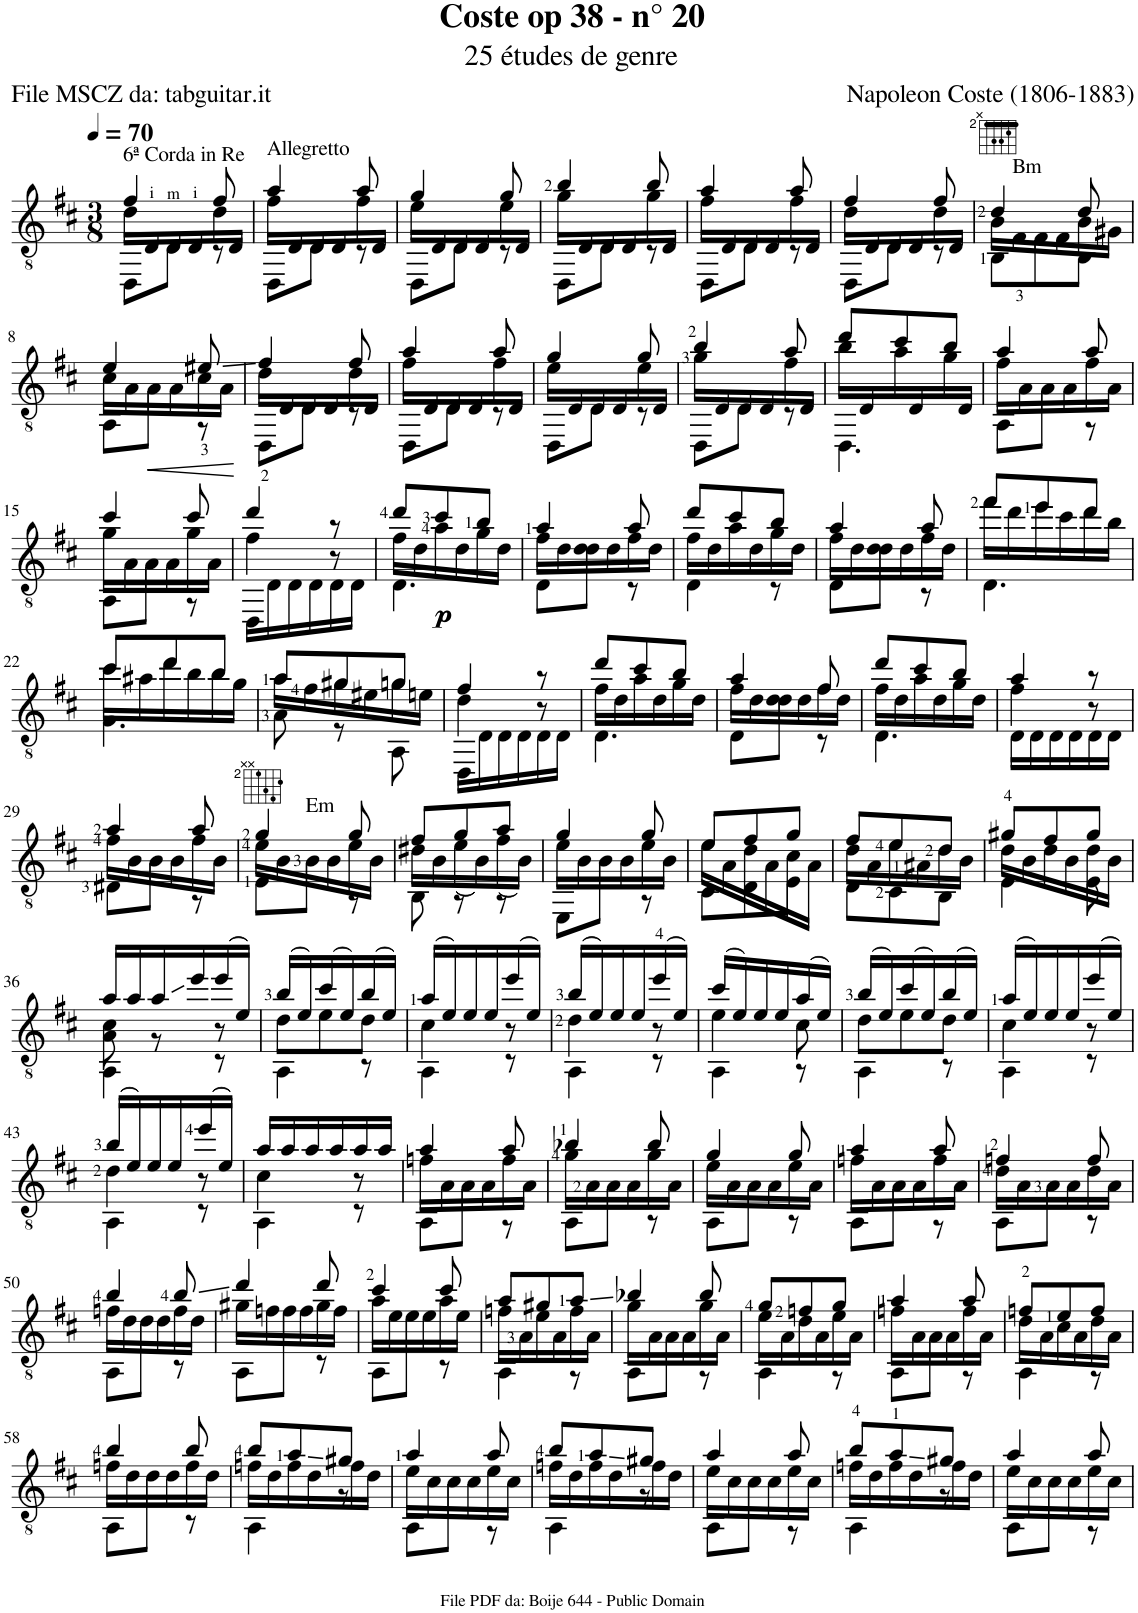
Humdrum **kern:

**kern	**dynam
*part1	*part1
*staff1	*staff1
*I"Guitar	*
*I'Guit.	*
*clefGv2	*
*k[f#c#]	*
*M3/8	*
*MM70	*
=1	=1
*^	*
*	*^	*
!LO:TX:a:t=6ª Corda in Re	!	!	!
4f#/	16d\LL	8DD\L	.
.	16D/	.	.
.	16D/	8D\J	.
.	16D/	.	.
8f#/	16d\	8r	.
.	16D/JJ	.	.
=2	=2	=2	=2
!LO:TX:a:t=Allegretto	!	!	!
4a/	16f#\LL	8DD\L	.
.	16D/	.	.
.	16D/	8D\J	.
.	16D/	.	.
8a/	16f#\	8r	.
.	16D/JJ	.	.
=3	=3	=3	=3
4g/	16e\LL	8DD\L	.
.	16D/	.	.
.	16D/	8D\J	.
.	16D/	.	.
8g/	16e\	8r	.
.	16D/JJ	.	.
=4	=4	=4	=4
4b/	16g\LL	8DD\L	.
.	16D/	.	.
.	16D/	8D\J	.
.	16D/	.	.
8b/	16g\	8r	.
.	16D/JJ	.	.
=5	=5	=5	=5
4a/	16f#\LL	8DD\L	.
.	16D/	.	.
.	16D/	8D\J	.
.	16D/	.	.
8a/	16f#\	8r	.
.	16D/JJ	.	.
=6	=6	=6	=6
4f#/	16d\LL	8DD\L	.
.	16D/	.	.
.	16D/	8D\J	.
.	16D/	.	.
8f#/	16d\	8r	.
.	16D/JJ	.	.
=7	=7	=7	=7
4d/	16B\LL	8BB\L	.
!	!LO:TX:a:t=Bm	!	!
.	16F#\	.	.
.	16F#\	8F#\	.
.	16F#\	.	.
8d/	16B\	8BB\J	.
.	16G#X\JJ	.	.
!!LO:LB:g=z	!!	!!
=8	=8	=8	=8
4e/	16c#\LL	8AA\L	.
.	16A\	.	.
.	16A\	8A\J	.
.	16A\	.	.
8e#X/	16c#\	8r	.
.	16A\JJ	.	.
=9	=9	=9	=9
4f#/	16d\LL	8DD\L	.
.	16D/	.	.
.	16D/	8D\J	.
.	16D/	.	.
8f#/	16d\	8r	.
.	16D/JJ	.	.
=10	=10	=10	=10
4a/	16f#\LL	8DD\L	.
.	16D/	.	.
.	16D/	8D\J	.
.	16D/	.	.
8a/	16f#\	8r	.
.	16D/JJ	.	.
=11	=11	=11	=11
4g/	16e\LL	8DD\L	.
.	16D/	.	.
.	16D/	8D\J	.
.	16D/	.	.
8g/	16e\	8r	.
.	16D/JJ	.	.
=12	=12	=12	=12
4b/	16g\LL	8DD\L	.
.	16D/	.	.
.	16D/	8D\J	.
.	16D/	.	.
8a/	16f#\	8r	.
.	16D/JJ	.	.
=13	=13	=13	=13
8dd/L	16b\LL	4.DD\	.
.	16D/	.	.
8cc#/	16a\	.	.
.	16D/	.	.
8b/J	16g\	.	.
.	16D/JJ	.	.
=14	=14	=14	=14
4a/	16f#\LL	8AA\L	.
.	16A\	.	.
.	16A\	8A\J	.
.	16A\	.	.
8a/	16f#\	8r	.
.	16A\JJ	.	.
!!LO:LB:g=z	!!	!!
=15	=15	=15	=15
4cc#/	16g\LL	8AA\L	.
.	16A\	.	.
.	16A\	8A\J	.
.	16A\	.	.
8cc#/	16g\	8r	.
.	16A\JJ	.	.
=16	=16	=16	=16
4dd/	4f#\	16DD\LL	.
.	.	16D\	.
.	.	16D\	.
.	.	16D\	.
8r	8r	16D\	.
.	.	16D\JJ	.
=17	=17	=17	=17
8dd/L	16f#\LL	4.D\	.
.	16d\	.	.
!	!	!	!LO:DY:b
!	!	!	!LO:DY:n=1:b
8cc#/	16a\	.	p p
.	16d\	.	.
8b/J	16g\	.	.
.	16d\JJ	.	.
=18	=18	=18	=18
4a/	16f#\LL	8D\L	.
.	16d\	.	.
.	16d\	8d\J	.
.	16d\	.	.
8a/	16f#\	8r	.
.	16d\JJ	.	.
=19	=19	=19	=19
8dd/L	16f#\LL	4D\	.
.	16d\	.	.
8cc#/	16a\	.	.
.	16d\	.	.
8b/J	16g\	8r	.
.	16d\JJ	.	.
=20	=20	=20	=20
4a/	16f#\LL	8D\L	.
.	16d\	.	.
.	16d\	8d\J	.
.	16d\	.	.
8a/	16f#\	8r	.
.	16d\JJ	.	.
=21	=21	=21	=21
8ff#/L	16ff#\LL	4.D\	.
.	16dd\	.	.
8ee/	16ee\	.	.
.	16cc#\	.	.
8dd/J	16dd\	.	.
.	16b\JJ	.	.
!!LO:LB:g=z	!!	!!
=22	=22	=22	=22
8cc#/L	16cc#\LL	4.G\	.
.	16a#X\	.	.
8dd/	16dd\	.	.
.	16b\	.	.
8b/J	16b\	.	.
.	16g\JJ	.	.
=23	=23	=23	=23
8a/L	16a\LL	8A\	.
.	16f#\	.	.
8g#X/	16g#\	8r	.
.	16e#X\	.	.
8gn/J	16g\	8AA\	.
.	16en\JJ	.	.
=24	=24	=24	=24
4f#/	4d\	16DD\LL	.
.	.	16D\	.
.	.	16D\	.
.	.	16D\	.
8r	8r	16D\	.
.	.	16D\JJ	.
=25	=25	=25	=25
8dd/L	16f#\LL	4.D\	.
.	16d\	.	.
8cc#/	16a\	.	.
.	16d\	.	.
8b/J	16g\	.	.
.	16d\JJ	.	.
=26	=26	=26	=26
4a/	16f#\LL	8D\L	.
.	16d\	.	.
.	16d\	8d\J	.
.	16d\	.	.
8f#/	16f#\	8r	.
.	16d\JJ	.	.
=27	=27	=27	=27
8dd/L	16f#\LL	4.D\	.
.	16d\	.	.
8cc#/	16a\	.	.
.	16d\	.	.
8b/J	16g\	.	.
.	16d\JJ	.	.
=28	=28	=28	=28
4a/	4f#\	16D\LL	.
.	.	16D\	.
.	.	16D\	.
.	.	16D\	.
8r	8r	16D\	.
.	.	16D\JJ	.
!!LO:LB:g=z	!!	!!
=29	=29	=29	=29
4a/	16f#\LL	8D#X\L	.
.	16B\	.	.
.	16B\	8B\J	.
.	16B\	.	.
8a/	16f#\	8r	.
.	16B\JJ	.	.
=30	=30	=30	=30
4g/	16e\LL	8E\L	.
.	16B\	.	.
!	!LO:TX:a:t=Em	!	!
.	16B\	8B\J	.
.	16B\	.	.
8g/	16e\	8r	.
.	16B\JJ	.	.
=31	=31	=31	=31
8f#/L	16d#X\LL	8BB\	.
.	16B\	.	.
8g/	(16e\	8r	.
.	16B\)	.	.
8a/J	(16f#\	8r	.
.	16B\JJ)	.	.
=32	=32	=32	=32
4g/	16e\LL	8EE\L	.
.	16B\	.	.
.	16B\	8B\J	.
.	16B\	.	.
8g/	16e\	8r	.
.	16B\JJ	.	.
=33	=33	=33	=33
8e/L	16e\LL	8C#\L	.
.	16A\	.	.
8f#/	16d\	8D\	.
.	16A\	.	.
8g/J	16c#\	8E\J	.
.	16A\JJ	.	.
=34	=34	=34	=34
8f#/L	16d\LL	8D\L	.
.	16A\	.	.
8e/	16e\	8C#\	.
.	16A#X\	.	.
8d/J	16d\	8BB\J	.
.	16B\JJ	.	.
=35	=35	=35	=35
8g#X/L	16d\LL	4E\	.
.	16B\	.	.
8f#/	16d\	.	.
.	16B\	.	.
8g#/J	16d\	8E\	.
.	16B\JJ	.	.
!!LO:LB:g=z	!!	!!
=36	=36	=36	=36
16a/LL	8A\ 8c#\	4AA\	.
16a/	.	.	.
16a/	8r	.	.
16ee/	.	.	.
(16ee/	8r	8r	.
16e/JJ)	.	.	.
=37	=37	=37	=37
(16b/LL	8d\L	4AA\	.
16e/)	.	.	.
(16cc#/	8e\	.	.
16e/)	.	.	.
(16b/	8d\J	8r	.
16e/JJ)	.	.	.
=38	=38	=38	=38
(16a/LL	4c#\	4AA\	.
16e/)	.	.	.
16e/	.	.	.
16e/	.	.	.
(16ee/	8r	8r	.
16e/JJ)	.	.	.
=39	=39	=39	=39
(16b/LL	4d\	4AA\	.
16e/)	.	.	.
16e/	.	.	.
16e/	.	.	.
(16ee/	8r	8r	.
16e/JJ)	.	.	.
=40	=40	=40	=40
(16cc#/LL	4e\	4AA\	.
16e/)	.	.	.
16e/	.	.	.
16e/	.	.	.
(16a/	8c#\	8r	.
16e/JJ)	.	.	.
=41	=41	=41	=41
(16b/LL	8d\L	4AA\	.
16e/)	.	.	.
(16cc#/	8e\	.	.
16e/)	.	.	.
(16b/	8d\J	8r	.
16e/JJ)	.	.	.
=42	=42	=42	=42
(16a/LL	4c#\	4AA\	.
16e/)	.	.	.
16e/	.	.	.
16e/	.	.	.
(16ee/	8r	8r	.
16e/JJ)	.	.	.
!!LO:LB:g=z	!!	!!
=43	=43	=43	=43
(16b/LL	4d\	4AA\	.
16e/)	.	.	.
16e/	.	.	.
16e/	.	.	.
(16ee/	8r	8r	.
16e/JJ)	.	.	.
=44	=44	=44	=44
16a/LL	4c#\	4AA\	.
16a/	.	.	.
16a/	.	.	.
16a/	.	.	.
16a/	8r	8r	.
16a/JJ	.	.	.
=45	=45	=45	=45
4a/	16fn\LL	8AA\L	.
.	16A\	.	.
.	16A\	8A\J	.
.	16A\	.	.
8a/	16f\	8r	.
.	16A\JJ	.	.
=46	=46	=46	=46
4b-X/	16g\LL	8AA\L	.
.	16A\	.	.
.	16A\	8A\J	.
.	16A\	.	.
8b-/	16g\	8r	.
.	16A\JJ	.	.
=47	=47	=47	=47
4g/	16e\LL	8AA\L	.
.	16A\	.	.
.	16A\	8A\J	.
.	16A\	.	.
8g/	16e\	8r	.
.	16A\JJ	.	.
=48	=48	=48	=48
4a/	16fn\LL	8AA\L	.
.	16A\	.	.
.	16A\	8A\J	.
.	16A\	.	.
8a/	16f\	8r	.
.	16A\JJ	.	.
=49	=49	=49	=49
4fn/	16d\LL	8AA\L	.
.	16A\	.	.
.	16A\	8A\J	.
.	16A\	.	.
8f/	16d\	8r	.
.	16A\JJ	.	.
!!LO:LB:g=z	!!	!!
=50	=50	=50	=50
4b/	16fn\LL	8AA\L	.
.	16d\	.	.
.	16d\	8d\J	.
.	16d\	.	.
8b/	16f\	8r	.
.	16d\JJ	.	.
=51	=51	=51	=51
4dd/	16g#X\LL	8AA\L	.
.	16fn\	.	.
.	16f\	8f\J	.
.	16f\	.	.
8dd/	16g#\	8r	.
.	16f\JJ	.	.
=52	=52	=52	=52
4cc#/	16a\LL	8AA\L	.
.	16e\	.	.
.	16e\	8e\J	.
.	16e\	.	.
8cc#/	16a\	8r	.
.	16e\JJ	.	.
=53	=53	=53	=53
8a/L	16fn\LL	4AA\	.
.	16A\	.	.
8g#X/	16e\	.	.
.	16A\	.	.
8a/J	16f\	8r	.
.	16A\JJ	.	.
=54	=54	=54	=54
4b-X/	16g\LL	8AA\L	.
.	16A\	.	.
.	16A\	8A\J	.
.	16A\	.	.
8b-/	16g\	8r	.
.	16A\JJ	.	.
=55	=55	=55	=55
8g/L	16e\LL	4AA\	.
.	16A\	.	.
8fn/	16d\	.	.
.	16A\	.	.
8g/J	16e\	8r	.
.	16A\JJ	.	.
=56	=56	=56	=56
4a/	16fn\LL	8AA\L	.
.	16A\	.	.
.	16A\	8A\J	.
.	16A\	.	.
8a/	16f\	8r	.
.	16A\JJ	.	.
=57	=57	=57	=57
8fn/L	16d\LL	4AA\	.
.	16A\	.	.
8e/	16c#\	.	.
.	16A\	.	.
8f/J	16d\	8r	.
.	16A\JJ	.	.
!!LO:LB:g=z	!!	!!
=58	=58	=58	=58
4b/	16fn\LL	8AA\L	.
.	16d\	.	.
.	16d\	8d\J	.
.	16d\	.	.
8b/	16f\	8r	.
.	16d\JJ	.	.
=59	=59	=59	=59
8b/L	16fn\LL	4AA\	.
.	16d\	.	.
8a/	16f\	.	.
.	16d\	.	.
8g#X/J	16f\	8r	.
.	16d\JJ	.	.
=60	=60	=60	=60
4a/	16e\LL	8AA\L	.
.	16c#\	.	.
.	16c#\	8c#\J	.
.	16c#\	.	.
8a/	16e\	8r	.
.	16c#\JJ	.	.
=61	=61	=61	=61
8b/L	16fn\LL	4AA\	.
.	16d\	.	.
8a/	16f\	.	.
.	16d\	.	.
8g#X/J	16f\	8r	.
.	16d\JJ	.	.
=62	=62	=62	=62
4a/	16e\LL	8AA\L	.
.	16c#\	.	.
.	16c#\	8c#\J	.
.	16c#\	.	.
8a/	16e\	8r	.
.	16c#\JJ	.	.
=63	=63	=63	=63
8b/L	16fn\LL	4AA\	.
.	16d\	.	.
8a/	16f\	.	.
.	16d\	.	.
8g#X/J	16f\	8r	.
.	16d\JJ	.	.
=64	=64	=64	=64
4a/	16e\LL	8AA\L	.
.	16c#\	.	.
.	16c#\	8c#\J	.
.	16c#\	.	.
8a/	16e\	8r	.
.	16c#\JJ	.	.
*v	*v	*v	*
=	=
*-	*-
